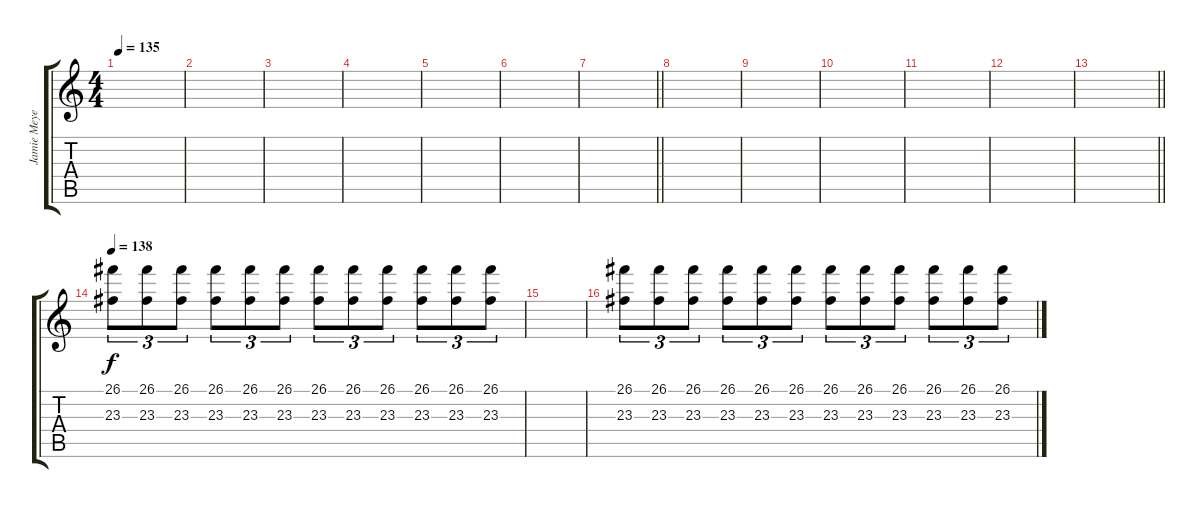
\track ("Jamie Meyer" "Jamie Meye") {instrument orchestrahit}
\staff {score tabs}
\tuning (E4 C4 G3 C3 G2 C2) {hide}
\ts (4 4)
\tempo 135
\clef g2
\ks c
|
|
|
|
|
|
\barLineRight lightlight
|
|
|
|
|
|
\barLineRight lightlight
|
\tempo 138
(26.1 23.3).8{tu (3 2)} (26.1 23.3).8{tu (3 2)} (26.1 23.3).8{tu (3 2)} (26.1 23.3).8{tu (3 2)} (26.1 23.3).8{tu (3 2)} (26.1 23.3).8{tu (3 2)} (26.1 23.3).8{tu (3 2)} (26.1 23.3).8{tu (3 2)} (26.1 23.3).8{tu (3 2)} (26.1 23.3).8{tu (3 2)} (26.1 23.3).8{tu (3 2)} (26.1 23.3).8{tu (3 2)} |
|
(26.1 23.3).8{tu (3 2)} (26.1 23.3).8{tu (3 2)} (26.1 23.3).8{tu (3 2)} (26.1 23.3).8{tu (3 2)} (26.1 23.3).8{tu (3 2)} (26.1 23.3).8{tu (3 2)} (26.1 23.3).8{tu (3 2)} (26.1 23.3).8{tu (3 2)} (26.1 23.3).8{tu (3 2)} (26.1 23.3).8{tu (3 2)} (26.1 23.3).8{tu (3 2)} (26.1 23.3).8{tu (3 2)}
